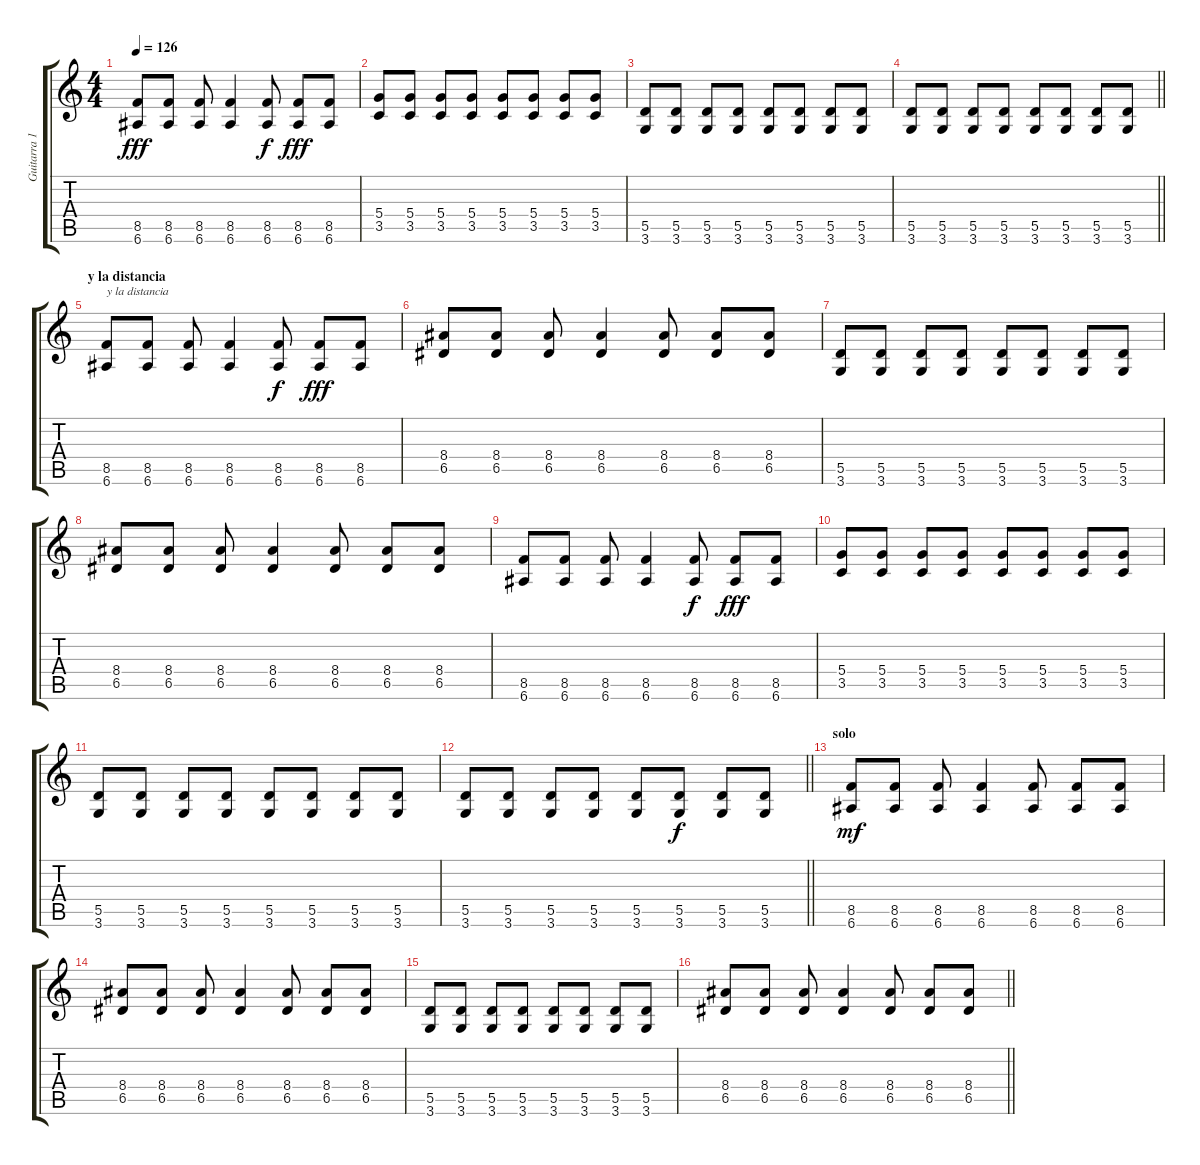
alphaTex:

\track ("Guitarra 1" "Guitarra 1") {instrument acousticguitarsteel}
\staff {score tabs}
\tuning (E4 B3 G3 D3 A2 E2) {hide}
\ts (4 4)
\tempo 126
\clef g2
\ks c
(8.5 6.6).8{dy fff instrument distortionguitar} (8.5 6.6).8 (8.5 6.6).8 (8.5 6.6).4 (8.5 6.6).8{dy f} (8.5 6.6).8{dy fff} (8.5 6.6).8 |
(5.4 3.5).8 (5.4 3.5).8 (5.4 3.5).8 (5.4 3.5).8 (5.4 3.5).8 (5.4 3.5).8 (5.4 3.5).8 (5.4 3.5).8 |
(5.5 3.6).8 (5.5 3.6).8 (5.5 3.6).8 (5.5 3.6).8 (5.5 3.6).8 (5.5 3.6).8 (5.5 3.6).8 (5.5 3.6).8 |
\barLineRight lightlight
(5.5 3.6).8 (5.5 3.6).8 (5.5 3.6).8 (5.5 3.6).8 (5.5 3.6).8 (5.5 3.6).8 (5.5 3.6).8 (5.5 3.6).8 |
\section ("" "y la distancia")
(8.5 6.6).8{txt "y la distancia" instrument distortionguitar} (8.5 6.6).8 (8.5 6.6).8 (8.5 6.6).4 (8.5 6.6).8{dy f} (8.5 6.6).8{dy fff} (8.5 6.6).8 |
(8.4 6.5).8 (8.4 6.5).8 (8.4 6.5).8 (8.4 6.5).4 (8.4 6.5).8 (8.4 6.5).8 (8.4 6.5).8 |
(5.5 3.6).8 (5.5 3.6).8 (5.5 3.6).8 (5.5 3.6).8 (5.5 3.6).8 (5.5 3.6).8 (5.5 3.6).8 (5.5 3.6).8 |
(8.4 6.5).8 (8.4 6.5).8 (8.4 6.5).8 (8.4 6.5).4 (8.4 6.5).8 (8.4 6.5).8 (8.4 6.5).8 |
(8.5 6.6).8{instrument distortionguitar} (8.5 6.6).8 (8.5 6.6).8 (8.5 6.6).4 (8.5 6.6).8{dy f} (8.5 6.6).8{dy fff} (8.5 6.6).8 |
(5.4 3.5).8 (5.4 3.5).8 (5.4 3.5).8 (5.4 3.5).8 (5.4 3.5).8 (5.4 3.5).8 (5.4 3.5).8 (5.4 3.5).8 |
(5.5 3.6).8 (5.5 3.6).8 (5.5 3.6).8 (5.5 3.6).8 (5.5 3.6).8 (5.5 3.6).8 (5.5 3.6).8 (5.5 3.6).8 |
\barLineRight lightlight
(5.5 3.6).8 (5.5 3.6).8 (5.5 3.6).8 (5.5 3.6).8 (5.5 3.6).8 (5.5 3.6).8{dy f} (5.5 3.6).8 (5.5 3.6).8 |
\section ("" "solo")
(8.5 6.6).8{dy mf instrument acousticguitarsteel} (8.5 6.6).8 (8.5 6.6).8 (8.5 6.6).4 (8.5 6.6).8 (8.5 6.6).8 (8.5 6.6).8 |
(8.4 6.5).8 (8.4 6.5).8 (8.4 6.5).8 (8.4 6.5).4 (8.4 6.5).8 (8.4 6.5).8 (8.4 6.5).8 |
(5.5 3.6).8 (5.5 3.6).8 (5.5 3.6).8 (5.5 3.6).8 (5.5 3.6).8 (5.5 3.6).8 (5.5 3.6).8 (5.5 3.6).8 |
\barLineRight lightlight
(8.4 6.5).8 (8.4 6.5).8 (8.4 6.5).8 (8.4 6.5).4 (8.4 6.5).8 (8.4 6.5).8 (8.4 6.5).8
